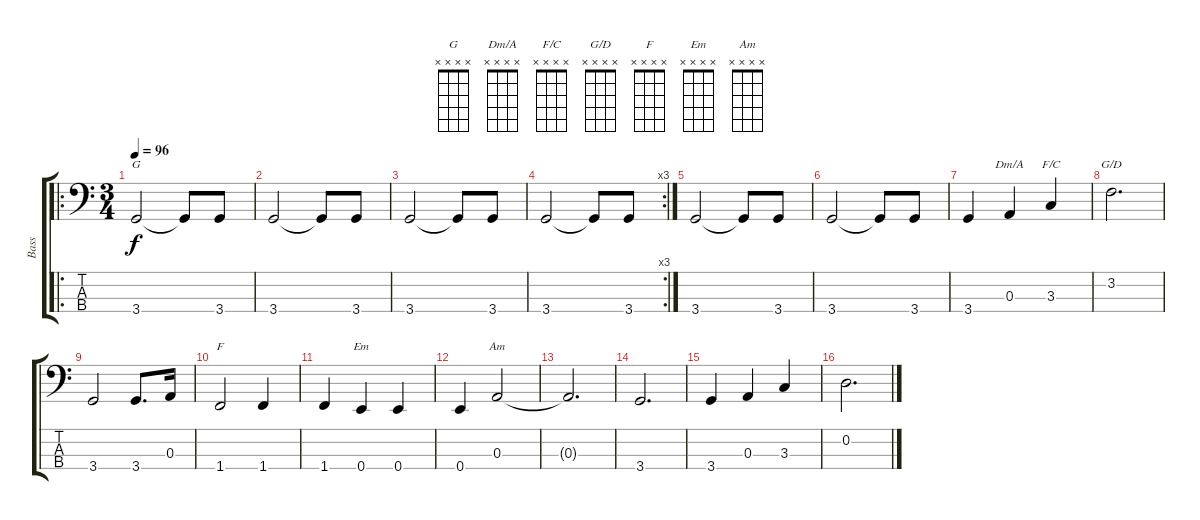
\track ("Bass" "Bass") {instrument electricbassfinger}
\staff {score tabs}
\tuning (G2 D2 A1 E1) {hide}
\chord ("G" x x x x)
\chord ("Dm/A" x x x x)
\chord ("F/C" x x x x)
\chord ("G/D" x x x x)
\chord ("F" x x x x)
\chord ("Em" x x x x)
\chord ("Am" x x x x)
\ro
\ts (3 4)
\tempo 96
\clef f4
\ks c
3.4.2{ch "G" dy f} 3.4{t}.8 3.4.8 |
3.4.2 3.4{t}.8 3.4.8 |
3.4.2 3.4{t}.8 3.4.8 |
\rc 3
3.4.2 3.4{t}.8 3.4.8 |
3.4.2 3.4{t}.8 3.4.8 |
3.4.2 3.4{t}.8 3.4.8 |
3.4.4 0.3.4{ch "Dm/A"} 3.3.4{ch "F/C"} |
3.2.2{d ch "G/D"} |
3.4.2 3.4.8{d} 0.3.16 |
1.4.2{ch "F"} 1.4.4 |
1.4.4 0.4.4{ch "Em"} 0.4.4 |
0.4.4 0.3.2{ch "Am"} |
0.3{t}.2{d} |
3.4.2{d} |
3.4.4 0.3.4 3.3.4 |
0.2.2{d}
